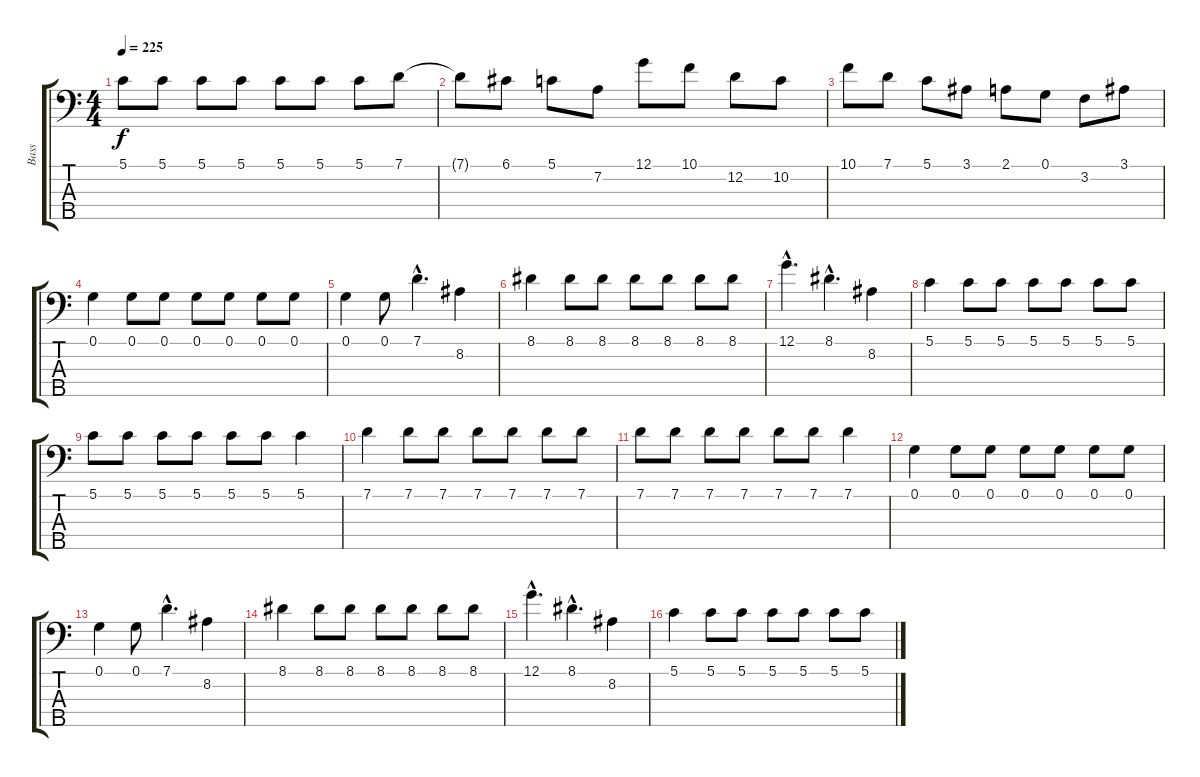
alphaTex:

\track ("Bass" "Bass") {instrument electricbassfinger}
\staff {score tabs}
\tuning (G2 D2 A1 E1 B0) {hide}
\ts (4 4)
\tempo 225
\clef f4
\ks c
5.1.8{dy f} 5.1.8 5.1.8 5.1.8 5.1.8 5.1.8 5.1.8 7.1.8 |
7.1{t}.8 6.1.8 5.1.8 7.2.8 12.1.8 10.1.8 12.2.8 10.2.8 |
10.1.8 7.1.8 5.1.8 3.1.8 2.1.8 0.1.8 3.2.8 3.1.8 |
0.1.4 0.1.8 0.1.8 0.1.8 0.1.8 0.1.8 0.1.8 |
0.1.4 0.1.8 7.1{hac}.4{d} 8.2.4 |
8.1.4 8.1.8 8.1.8 8.1.8 8.1.8 8.1.8 8.1.8 |
12.1{hac}.4{d} 8.1{hac}.4{d} 8.2.4 |
5.1.4 5.1.8 5.1.8 5.1.8 5.1.8 5.1.8 5.1.8 |
5.1.8 5.1.8 5.1.8 5.1.8 5.1.8 5.1.8 5.1.4 |
7.1.4 7.1.8 7.1.8 7.1.8 7.1.8 7.1.8 7.1.8 |
7.1.8 7.1.8 7.1.8 7.1.8 7.1.8 7.1.8 7.1.4 |
0.1.4 0.1.8 0.1.8 0.1.8 0.1.8 0.1.8 0.1.8 |
0.1.4 0.1.8 7.1{hac}.4{d} 8.2.4 |
8.1.4 8.1.8 8.1.8 8.1.8 8.1.8 8.1.8 8.1.8 |
12.1{hac}.4{d} 8.1{hac}.4{d} 8.2.4 |
5.1.4 5.1.8 5.1.8 5.1.8 5.1.8 5.1.8 5.1.8
